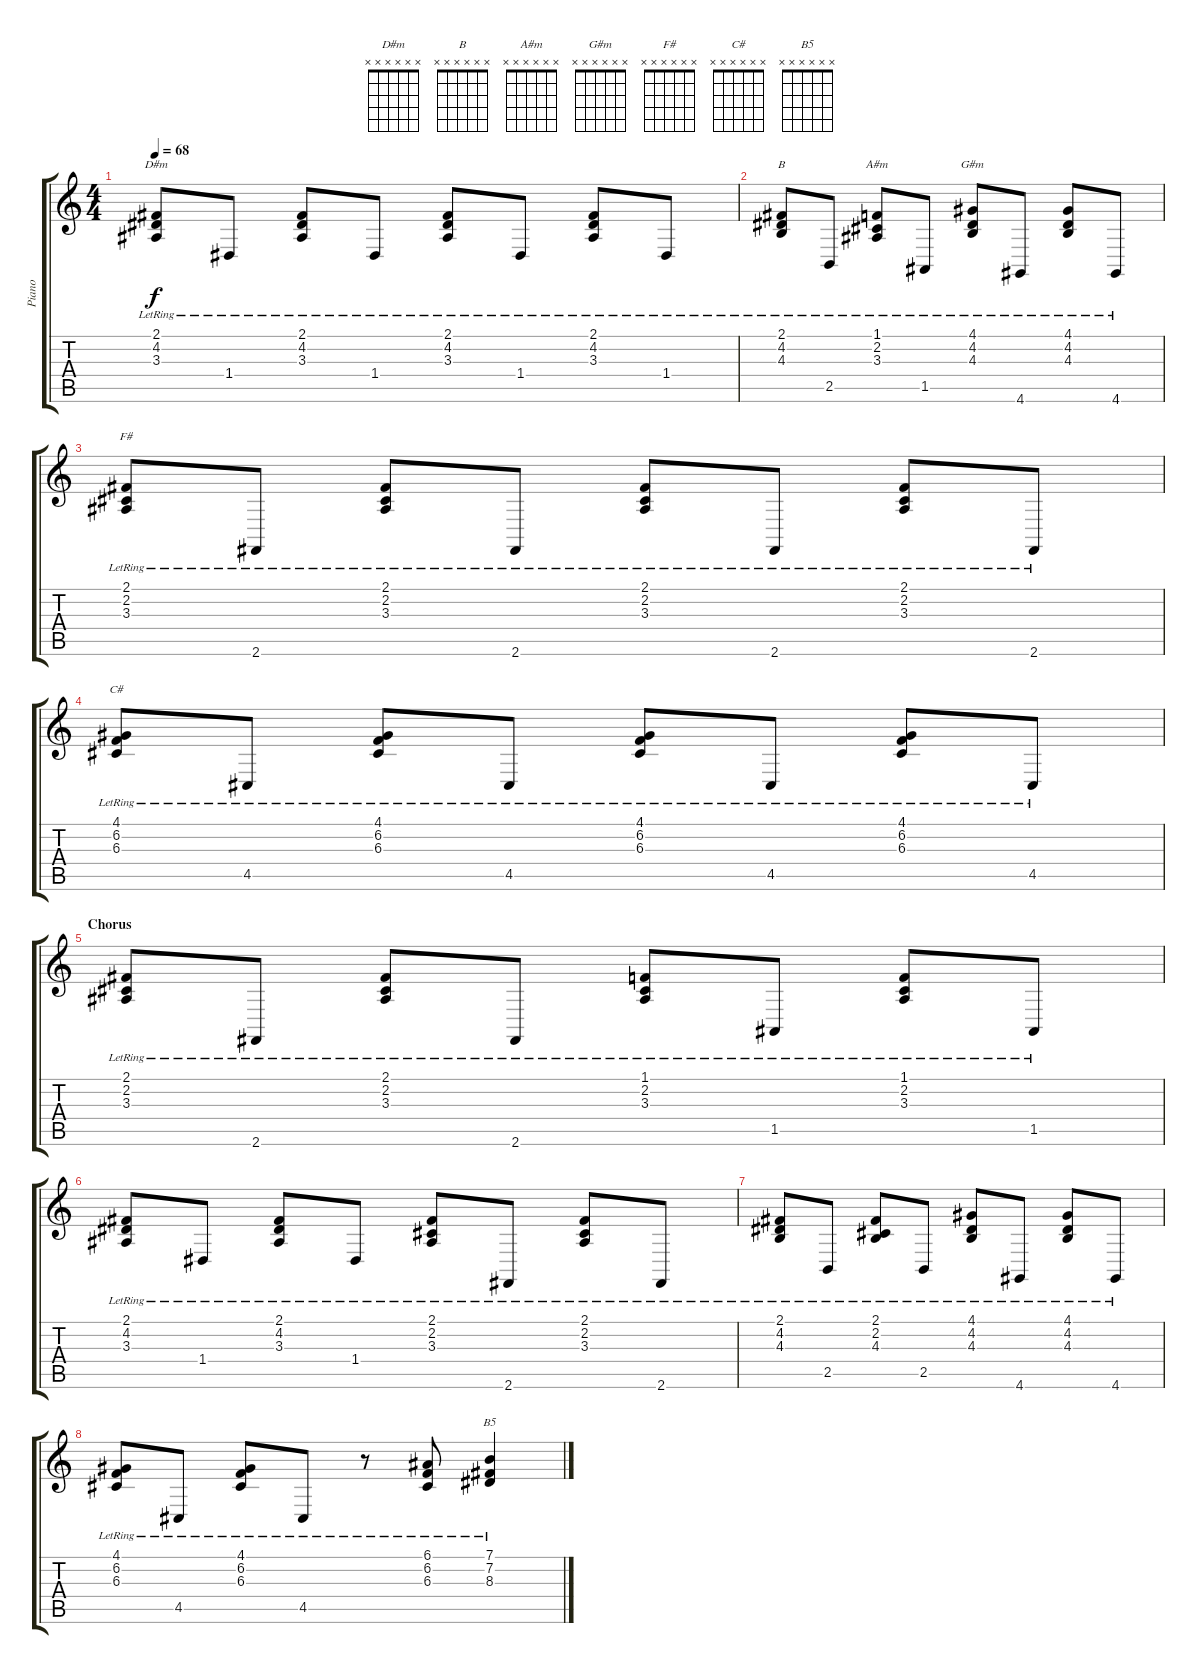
\track ("Piano" "Piano") {instrument brightacousticpiano}
\staff {score tabs}
\tuning (E4 B3 G3 D3 A2 E2) {hide}
\chord ("D#m" x x x x x x)
\chord ("B" x x x x x x)
\chord ("A#m" x x x x x x)
\chord ("G#m" x x x x x x)
\chord ("F#" x x x x x x)
\chord ("C#" x x x x x x)
\chord ("B5" x x x x x x)
\ts (4 4)
\tempo 68
\clef g2
\ks c
(2.1{lr} 4.2{lr} 3.3{lr}).8{ch "D#m" dy f} 1.4{lr}.8 (2.1{lr} 4.2{lr} 3.3{lr}).8 1.4{lr}.8 (2.1{lr} 4.2{lr} 3.3{lr}).8 1.4{lr}.8 (2.1{lr} 4.2{lr} 3.3{lr}).8 1.4{lr}.8 |
(2.1{lr} 4.2{lr} 4.3{lr}).8{ch "B"} 2.5{lr}.8 (1.1{lr} 2.2{lr} 3.3{lr}).8{ch "A#m"} 1.5{lr}.8 (4.1{lr} 4.2{lr} 4.3{lr}).8{ch "G#m"} 4.6{lr}.8 (4.1{lr} 4.2{lr} 4.3{lr}).8 4.6{lr}.8 |
(2.1{lr} 2.2{lr} 3.3{lr}).8{ch "F#"} 2.6{lr}.8 (2.1{lr} 2.2{lr} 3.3{lr}).8 2.6{lr}.8 (2.1{lr} 2.2{lr} 3.3{lr}).8 2.6{lr}.8 (2.1{lr} 2.2{lr} 3.3{lr}).8 2.6{lr}.8 |
(4.1{lr} 6.2{lr} 6.3{lr}).8{ch "C#"} 4.5{lr}.8 (4.1{lr} 6.2{lr} 6.3{lr}).8 4.5{lr}.8 (4.1{lr} 6.2{lr} 6.3{lr}).8 4.5{lr}.8 (4.1{lr} 6.2{lr} 6.3{lr}).8 4.5{lr}.8 |
\section ("" "Chorus")
(2.1{lr} 2.2{lr} 3.3{lr}).8 2.6{lr}.8 (2.1{lr} 2.2{lr} 3.3{lr}).8 2.6{lr}.8 (1.1{lr} 2.2{lr} 3.3{lr}).8 1.5{lr}.8 (1.1{lr} 2.2{lr} 3.3{lr}).8 1.5{lr}.8 |
(2.1{lr} 4.2{lr} 3.3{lr}).8 1.4{lr}.8 (2.1{lr} 4.2{lr} 3.3{lr}).8 1.4{lr}.8 (2.1{lr} 2.2{lr} 3.3{lr}).8 2.6{lr}.8 (2.1{lr} 2.2{lr} 3.3{lr}).8 2.6{lr}.8 |
(2.1{lr} 4.2{lr} 4.3{lr}).8 2.5{lr}.8 (2.1{lr} 2.2{lr} 4.3{lr}).8 2.5{lr}.8 (4.1{lr} 4.2{lr} 4.3{lr}).8 4.6{lr}.8 (4.1{lr} 4.2{lr} 4.3{lr}).8 4.6{lr}.8 |
(4.1{lr} 6.2{lr} 6.3{lr}).8 4.5{lr}.8 (4.1{lr} 6.2{lr} 6.3{lr}).8 4.5{lr}.8 r.8 (6.1{lr} 6.2{lr} 6.3{lr}).8 (7.1{lr} 7.2{lr} 8.3{lr}).4{ch "B5"}
